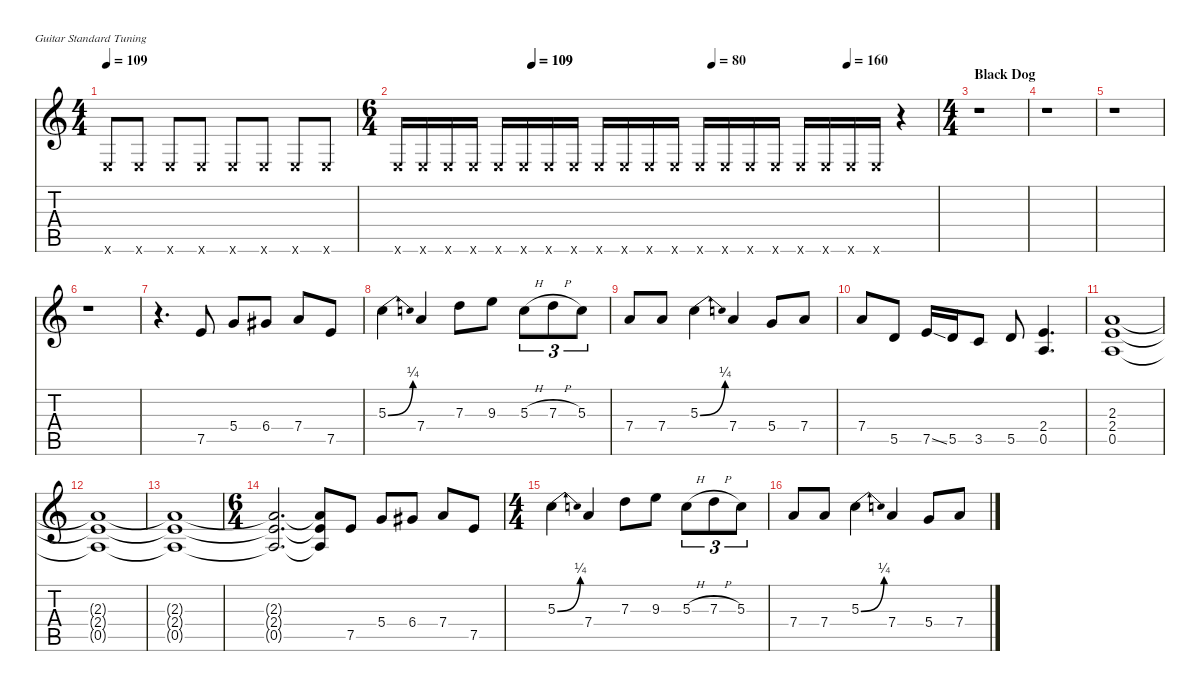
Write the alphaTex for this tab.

\defaultSystemsLayout 4
\hideDynamics
\bracketExtendMode nobrackets
\singleTrackTrackNamePolicy hidden
\multiTrackTrackNamePolicy hidden
\firstSystemTrackNameMode fullname
\firstSystemTrackNameOrientation horizontal
\otherSystemsTrackNameOrientation horizontal
\track ("Guitar 1" "od.guit.") {defaultSystemsLayout 8 mute instrument overdrivenguitar}
\staff {score tabs}
\tuning (E4 B3 G3 D3 A2 E2)
\ts (4 4)
\tempo 109
\clef g2
\ks c
0.6{x}.8{dy fff instrument acousticguitarnylon beam Up} 0.6{x}.8{dy f beam Up} 0.6{x}.8{dy fff beam Up} 0.6{x}.8{dy f beam Up} 0.6{x}.8{dy fff beam Up} 0.6{x}.8{dy f beam Up} 0.6{x}.8{dy fff beam Up} 0.6{x}.8{dy f beam Up} |
\ts (6 4)
\tempo (109 0.2499)
\tempo (109 0.25)
\tempo (80 0.583333)
\tempo (160 0.833333)
0.6{x}.16{dy fff beam Up} 0.6{x}.16{dy f beam Up} 0.6{x}.16{dy fff beam Up} 0.6{x}.16{dy f beam Up} 0.6{x}.16{dy fff beam Up} 0.6{x}.16{dy f beam Up} 0.6{x}.16{dy fff beam Up} 0.6{x}.16{dy f beam Up} 0.6{x}.16{dy fff beam Up} 0.6{x}.16{dy f beam Up} 0.6{x}.16{dy fff beam Up} 0.6{x}.16{dy f beam Up} 0.6{x}.16{dy fff beam Up} 0.6{x}.16{dy f beam Up} 0.6{x}.16{dy fff beam Up} 0.6{x}.16{dy f beam Up} 0.6{x}.16{beam Up} 0.6{x}.16{dy mf beam Up} 0.6{x}.16{beam Up} 0.6{x}.16{dy mp beam Up} r.4{beam Up} |
\ts (4 4)
\section ("" "Black Dog")
r.1{beam Down} |
r.1{beam Down} |
r.1{beam Down} |
r.1{beam Down} |
r.4{d instrument overdrivenguitar beam Down} 7.5.8{dy f beam Up} 5.4.8{beam Up} 6.4{acc #}.8{beam Up} 7.4.8{beam Up} 7.5.8{beam Up} |
5.3{be (bend 0 0 30 1)}.4{beam Down} 7.4.4{beam Up} 7.3.8{beam Down} 9.3.8{beam Down} 5.3{h}.8{tu (3 2) beam Down} 7.3{h}.8{tu (3 2) beam Down} 5.3.8{tu (3 2) beam Down} |
7.4.8{beam Up} 7.4.8{beam Up} 5.3{be (bend 0 0 30 1)}.4{beam Down} 7.4.4{beam Up} 5.4.8{beam Up} 7.4.8{beam Up} |
7.4.8{beam Up} 5.5.8{beam Up} 7.5{ss}.16{beam Up} 5.5.16{beam Up} 3.5.8{beam Up} 5.5.8{beam Up} (2.4 0.5).4{d beam Up} |
(2.3 2.4 0.5).1{beam Up} |
(2.3{t} 2.4{t} 0.5{t}).1{beam Up} |
(2.3{t} 2.4{t} 0.5{t}).1{beam Up} |
\ts (6 4)
(2.3{t} 2.4{t} 0.5{t}).2{d beam Up} (2.3{t} 2.4{t} 0.5{t}).8{beam Up} 7.5.8{beam Up} 5.4.8{beam Up} 6.4{acc #}.8{beam Up} 7.4.8{beam Up} 7.5.8{beam Up} |
\ts (4 4)
5.3{be (bend 0 0 30 1)}.4{beam Down} 7.4.4{beam Up} 7.3.8{beam Down} 9.3.8{beam Down} 5.3{h}.8{tu (3 2) beam Down} 7.3{h}.8{tu (3 2) beam Down} 5.3.8{tu (3 2) beam Down} |
7.4.8{beam Up} 7.4.8{beam Up} 5.3{be (bend 0 0 30 1)}.4{beam Down} 7.4.4{beam Up} 5.4.8{beam Up} 7.4.8{beam Up}
